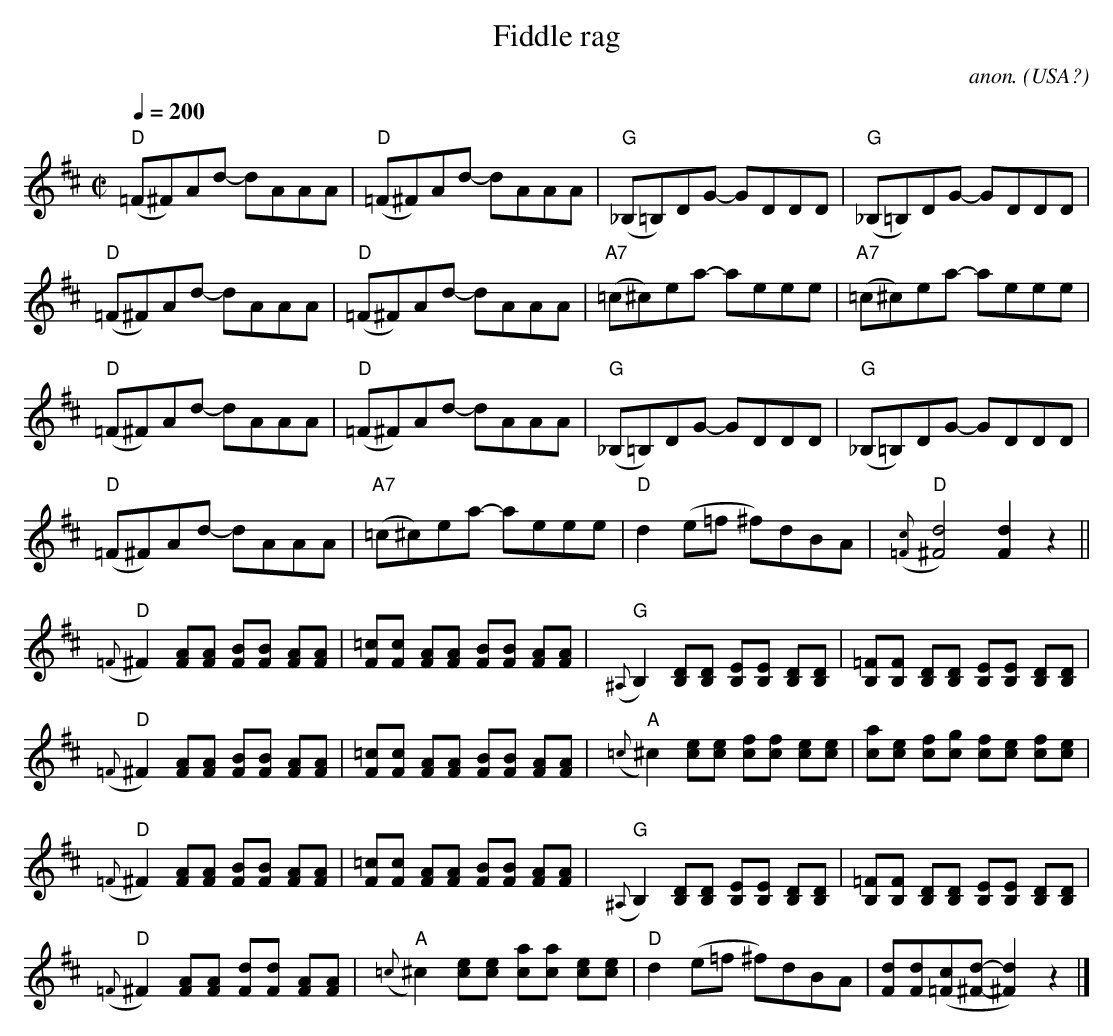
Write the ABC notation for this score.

X:1
T:Fiddle rag
C:anon.
O:USA?
M:C|
L:1/8
Q:1/4=200
K:D
"D"(=F^F)Ad- dAAA|"D"(=F^F)Ad- dAAA|\
"G"(_B,=B,)DG- GDDD|"G"(_B,=B,)DG- GDDD|
"D"(=F^F)Ad- dAAA|"D"(=F^F)Ad- dAAA|\
"A7"(=c^c)ea- aeee|"A7"(=c^c)ea- aeee|
"D"(=F^F)Ad- dAAA|"D"(=F^F)Ad- dAAA|\
"G"(_B,=B,)DG- GDDD|"G"(_B,=B,)DG- GDDD|
"D"(=F^F)Ad- dAAA|"A7"(=c^c)ea- aeee|\
"D"d2 (e=f ^f)dBA|"D"({[=Fc]}[^F4d4])[F2d2] z2||
({=F}"D"^F2) [FA][FA]  [FB][FB] [FA][FA]|[F=c][Fc] [FA][FA] [FB][FB] [FA][FA]|\
({^A,}"G"B,2) [B,D][B,D]  [B,E][B,E] [B,D][B,D]|[B,=F][B,F] [B,D][B,D] [B,E][B,E] [B,D][B,D]|
({=F}"D"^F2) [FA][FA]  [FB][FB] [FA][FA]|[F=c][Fc] [FA][FA] [FB][FB] [FA][FA]|\
({=c}"A"^c2) [ce][ce]  [cf][cf] [ce][ce]|[ca][ce] [cf][cg] [cf][ce] [cf][ce]|
({=F}"D"^F2) [FA][FA]  [FB][FB] [FA][FA]|[F=c][Fc] [FA][FA] [FB][FB] [FA][FA]|\
({^A,}"G"B,2) [B,D][B,D]  [B,E][B,E] [B,D][B,D]|[B,=F][B,F] [B,D][B,D] [B,E][B,E] [B,D][B,D]|
({=F}"D"^F2) [FA][FA]  [Fd][Fd] [FA][FA]|({=c}"A"^c2) [ce][ce]  [ca][ca] [ce][ce]|\
"D"d2 (e=f ^f)dBA|[Fd][Fd]([=Fc][^F-d-][^F2d2]) z2|]
